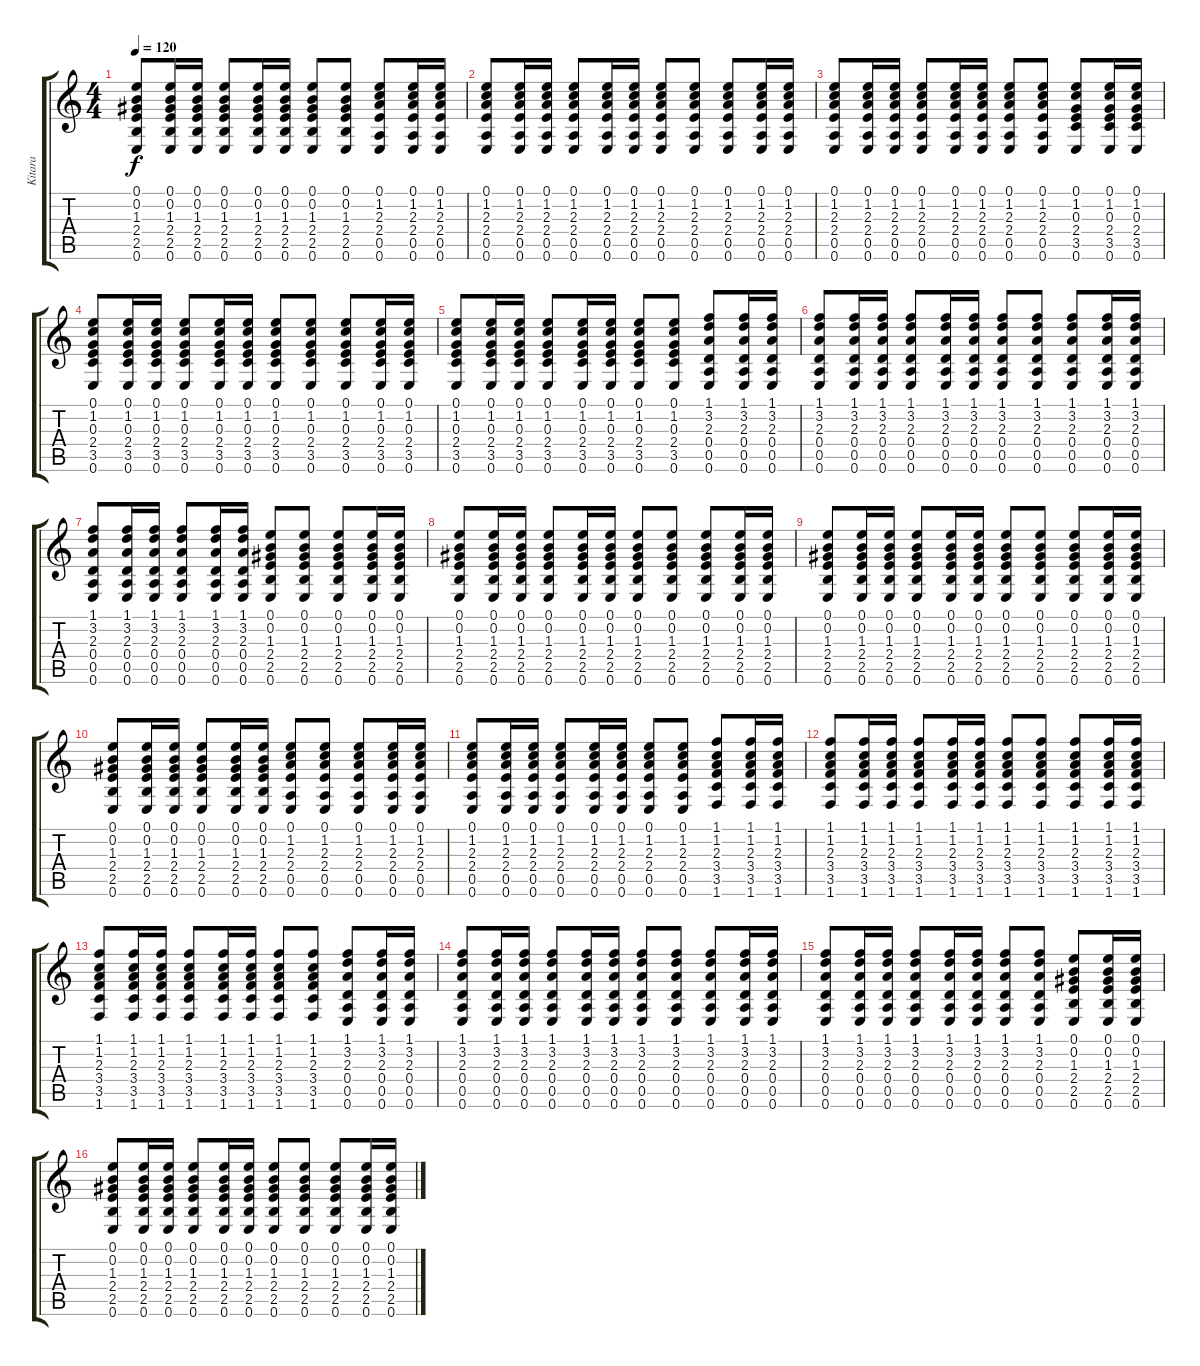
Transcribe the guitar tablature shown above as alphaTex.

\track ("Kitara" "Kitara") {instrument electricguitarmuted}
\staff {score tabs}
\tuning (E4 B3 G3 D3 A2 E2) {hide}
\ts (4 4)
\tempo 120
\clef g2
\ks c
(0.1 0.2 1.3 2.4 2.5 0.6).8{dy f} (0.1 0.2 1.3 2.4 2.5 0.6).16 (0.1 0.2 1.3 2.4 2.5 0.6).16 (0.1 0.2 1.3 2.4 2.5 0.6).8 (0.1 0.2 1.3 2.4 2.5 0.6).16 (0.1 0.2 1.3 2.4 2.5 0.6).16 (0.1 0.2 1.3 2.4 2.5 0.6).8 (0.1 0.2 1.3 2.4 2.5 0.6).8 (0.1 1.2 2.3 2.4 0.5 0.6).8 (0.1 1.2 2.3 2.4 0.5 0.6).16 (0.1 1.2 2.3 2.4 0.5 0.6).16 |
(0.1 1.2 2.3 2.4 0.5 0.6).8 (0.1 1.2 2.3 2.4 0.5 0.6).16 (0.1 1.2 2.3 2.4 0.5 0.6).16 (0.1 1.2 2.3 2.4 0.5 0.6).8 (0.1 1.2 2.3 2.4 0.5 0.6).16 (0.1 1.2 2.3 2.4 0.5 0.6).16 (0.1 1.2 2.3 2.4 0.5 0.6).8 (0.1 1.2 2.3 2.4 0.5 0.6).8 (0.1 1.2 2.3 2.4 0.5 0.6).8 (0.1 1.2 2.3 2.4 0.5 0.6).16 (0.1 1.2 2.3 2.4 0.5 0.6).16 |
(0.1 1.2 2.3 2.4 0.5 0.6).8 (0.1 1.2 2.3 2.4 0.5 0.6).16 (0.1 1.2 2.3 2.4 0.5 0.6).16 (0.1 1.2 2.3 2.4 0.5 0.6).8 (0.1 1.2 2.3 2.4 0.5 0.6).16 (0.1 1.2 2.3 2.4 0.5 0.6).16 (0.1 1.2 2.3 2.4 0.5 0.6).8 (0.1 1.2 2.3 2.4 0.5 0.6).8 (0.1 1.2 0.3 2.4 3.5 0.6).8 (0.1 1.2 0.3 2.4 3.5 0.6).16 (0.1 1.2 0.3 2.4 3.5 0.6).16 |
(0.1 1.2 0.3 2.4 3.5 0.6).8 (0.1 1.2 0.3 2.4 3.5 0.6).16 (0.1 1.2 0.3 2.4 3.5 0.6).16 (0.1 1.2 0.3 2.4 3.5 0.6).8 (0.1 1.2 0.3 2.4 3.5 0.6).16 (0.1 1.2 0.3 2.4 3.5 0.6).16 (0.1 1.2 0.3 2.4 3.5 0.6).8 (0.1 1.2 0.3 2.4 3.5 0.6).8 (0.1 1.2 0.3 2.4 3.5 0.6).8 (0.1 1.2 0.3 2.4 3.5 0.6).16 (0.1 1.2 0.3 2.4 3.5 0.6).16 |
(0.1 1.2 0.3 2.4 3.5 0.6).8 (0.1 1.2 0.3 2.4 3.5 0.6).16 (0.1 1.2 0.3 2.4 3.5 0.6).16 (0.1 1.2 0.3 2.4 3.5 0.6).8 (0.1 1.2 0.3 2.4 3.5 0.6).16 (0.1 1.2 0.3 2.4 3.5 0.6).16 (0.1 1.2 0.3 2.4 3.5 0.6).8 (0.1 1.2 0.3 2.4 3.5 0.6).8 (1.1 3.2 2.3 0.4 0.5 0.6).8 (1.1 3.2 2.3 0.4 0.5 0.6).16 (1.1 3.2 2.3 0.4 0.5 0.6).16 |
(1.1 3.2 2.3 0.4 0.5 0.6).8 (1.1 3.2 2.3 0.4 0.5 0.6).16 (1.1 3.2 2.3 0.4 0.5 0.6).16 (1.1 3.2 2.3 0.4 0.5 0.6).8 (1.1 3.2 2.3 0.4 0.5 0.6).16 (1.1 3.2 2.3 0.4 0.5 0.6).16 (1.1 3.2 2.3 0.4 0.5 0.6).8 (1.1 3.2 2.3 0.4 0.5 0.6).8 (1.1 3.2 2.3 0.4 0.5 0.6).8 (1.1 3.2 2.3 0.4 0.5 0.6).16 (1.1 3.2 2.3 0.4 0.5 0.6).16 |
(1.1 3.2 2.3 0.4 0.5 0.6).8 (1.1 3.2 2.3 0.4 0.5 0.6).16 (1.1 3.2 2.3 0.4 0.5 0.6).16 (1.1 3.2 2.3 0.4 0.5 0.6).8 (1.1 3.2 2.3 0.4 0.5 0.6).16 (1.1 3.2 2.3 0.4 0.5 0.6).16 (0.1 0.2 1.3 2.4 2.5 0.6).8 (0.1 0.2 1.3 2.4 2.5 0.6).8 (0.1 0.2 1.3 2.4 2.5 0.6).8 (0.1 0.2 1.3 2.4 2.5 0.6).16 (0.1 0.2 1.3 2.4 2.5 0.6).16 |
(0.1 0.2 1.3 2.4 2.5 0.6).8 (0.1 0.2 1.3 2.4 2.5 0.6).16 (0.1 0.2 1.3 2.4 2.5 0.6).16 (0.1 0.2 1.3 2.4 2.5 0.6).8 (0.1 0.2 1.3 2.4 2.5 0.6).16 (0.1 0.2 1.3 2.4 2.5 0.6).16 (0.1 0.2 1.3 2.4 2.5 0.6).8 (0.1 0.2 1.3 2.4 2.5 0.6).8 (0.1 0.2 1.3 2.4 2.5 0.6).8 (0.1 0.2 1.3 2.4 2.5 0.6).16 (0.1 0.2 1.3 2.4 2.5 0.6).16 |
(0.1 0.2 1.3 2.4 2.5 0.6).8 (0.1 0.2 1.3 2.4 2.5 0.6).16 (0.1 0.2 1.3 2.4 2.5 0.6).16 (0.1 0.2 1.3 2.4 2.5 0.6).8 (0.1 0.2 1.3 2.4 2.5 0.6).16 (0.1 0.2 1.3 2.4 2.5 0.6).16 (0.1 0.2 1.3 2.4 2.5 0.6).8 (0.1 0.2 1.3 2.4 2.5 0.6).8 (0.1 0.2 1.3 2.4 2.5 0.6).8 (0.1 0.2 1.3 2.4 2.5 0.6).16 (0.1 0.2 1.3 2.4 2.5 0.6).16 |
(0.1 0.2 1.3 2.4 2.5 0.6).8 (0.1 0.2 1.3 2.4 2.5 0.6).16 (0.1 0.2 1.3 2.4 2.5 0.6).16 (0.1 0.2 1.3 2.4 2.5 0.6).8 (0.1 0.2 1.3 2.4 2.5 0.6).16 (0.1 0.2 1.3 2.4 2.5 0.6).16 (0.1 1.2 2.3 2.4 0.5 0.6).8 (0.1 1.2 2.3 2.4 0.5 0.6).8 (0.1 1.2 2.3 2.4 0.5 0.6).8 (0.1 1.2 2.3 2.4 0.5 0.6).16 (0.1 1.2 2.3 2.4 0.5 0.6).16 |
(0.1 1.2 2.3 2.4 0.5 0.6).8 (0.1 1.2 2.3 2.4 0.5 0.6).16 (0.1 1.2 2.3 2.4 0.5 0.6).16 (0.1 1.2 2.3 2.4 0.5 0.6).8 (0.1 1.2 2.3 2.4 0.5 0.6).16 (0.1 1.2 2.3 2.4 0.5 0.6).16 (0.1 1.2 2.3 2.4 0.5 0.6).8 (0.1 1.2 2.3 2.4 0.5 0.6).8 (1.1 1.2 2.3 3.4 3.5 1.6).8 (1.1 1.2 2.3 3.4 3.5 1.6).16 (1.1 1.2 2.3 3.4 3.5 1.6).16 |
(1.1 1.2 2.3 3.4 3.5 1.6).8 (1.1 1.2 2.3 3.4 3.5 1.6).16 (1.1 1.2 2.3 3.4 3.5 1.6).16 (1.1 1.2 2.3 3.4 3.5 1.6).8 (1.1 1.2 2.3 3.4 3.5 1.6).16 (1.1 1.2 2.3 3.4 3.5 1.6).16 (1.1 1.2 2.3 3.4 3.5 1.6).8 (1.1 1.2 2.3 3.4 3.5 1.6).8 (1.1 1.2 2.3 3.4 3.5 1.6).8 (1.1 1.2 2.3 3.4 3.5 1.6).16 (1.1 1.2 2.3 3.4 3.5 1.6).16 |
(1.1 1.2 2.3 3.4 3.5 1.6).8 (1.1 1.2 2.3 3.4 3.5 1.6).16 (1.1 1.2 2.3 3.4 3.5 1.6).16 (1.1 1.2 2.3 3.4 3.5 1.6).8 (1.1 1.2 2.3 3.4 3.5 1.6).16 (1.1 1.2 2.3 3.4 3.5 1.6).16 (1.1 1.2 2.3 3.4 3.5 1.6).8 (1.1 1.2 2.3 3.4 3.5 1.6).8 (1.1 3.2 2.3 0.4 0.5 0.6).8 (1.1 3.2 2.3 0.4 0.5 0.6).16 (1.1 3.2 2.3 0.4 0.5 0.6).16 |
(1.1 3.2 2.3 0.4 0.5 0.6).8 (1.1 3.2 2.3 0.4 0.5 0.6).16 (1.1 3.2 2.3 0.4 0.5 0.6).16 (1.1 3.2 2.3 0.4 0.5 0.6).8 (1.1 3.2 2.3 0.4 0.5 0.6).16 (1.1 3.2 2.3 0.4 0.5 0.6).16 (1.1 3.2 2.3 0.4 0.5 0.6).8 (1.1 3.2 2.3 0.4 0.5 0.6).8 (1.1 3.2 2.3 0.4 0.5 0.6).8 (1.1 3.2 2.3 0.4 0.5 0.6).16 (1.1 3.2 2.3 0.4 0.5 0.6).16 |
(1.1 3.2 2.3 0.4 0.5 0.6).8 (1.1 3.2 2.3 0.4 0.5 0.6).16 (1.1 3.2 2.3 0.4 0.5 0.6).16 (1.1 3.2 2.3 0.4 0.5 0.6).8 (1.1 3.2 2.3 0.4 0.5 0.6).16 (1.1 3.2 2.3 0.4 0.5 0.6).16 (1.1 3.2 2.3 0.4 0.5 0.6).8 (1.1 3.2 2.3 0.4 0.5 0.6).8 (0.1 0.2 1.3 2.4 2.5 0.6).8 (0.1 0.2 1.3 2.4 2.5 0.6).16 (0.1 0.2 1.3 2.4 2.5 0.6).16 |
(0.1 0.2 1.3 2.4 2.5 0.6).8 (0.1 0.2 1.3 2.4 2.5 0.6).16 (0.1 0.2 1.3 2.4 2.5 0.6).16 (0.1 0.2 1.3 2.4 2.5 0.6).8 (0.1 0.2 1.3 2.4 2.5 0.6).16 (0.1 0.2 1.3 2.4 2.5 0.6).16 (0.1 0.2 1.3 2.4 2.5 0.6).8 (0.1 0.2 1.3 2.4 2.5 0.6).8 (0.1 0.2 1.3 2.4 2.5 0.6).8 (0.1 0.2 1.3 2.4 2.5 0.6).16 (0.1 0.2 1.3 2.4 2.5 0.6).16
